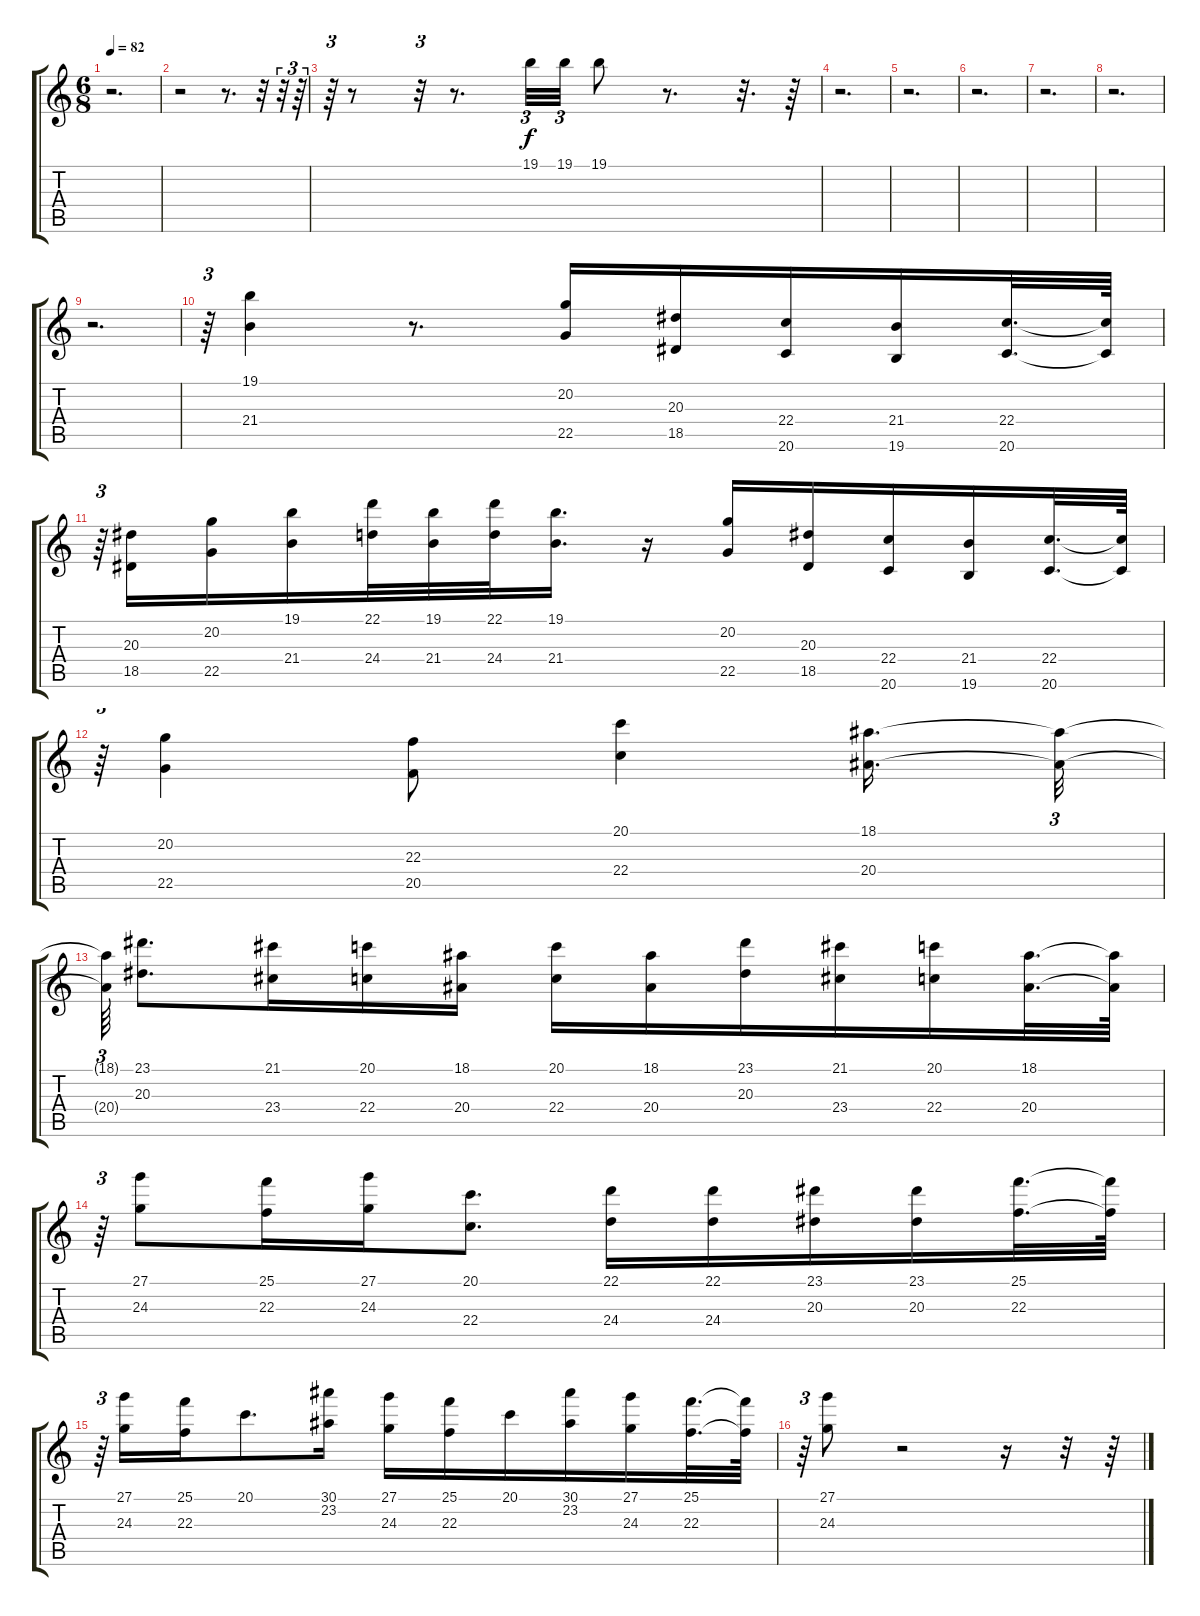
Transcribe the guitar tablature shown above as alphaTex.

\track "" {instrument tremolostrings}
\staff {score tabs}
\tuning (E4 B3 G3 D3 A2 E2) {hide}
\ts (6 8)
\tempo 82
\clef g2
\ks c
r.2{d dy f} |
r.2 r.8{d} r.32 r.32{tu (3 2)} r.64{tu (3 2)} |
r.64{tu (3 2)} r.8 r.32{tu (3 2)} r.8{d} 19.1.32{tu (3 2)} 19.1.32{tu (3 2)} 19.1.8 r.8{d} r.32{d} r.64 |
r.2{d} |
r.2{d} |
r.2{d} |
r.2{d} |
r.2{d} |
r.2{d} |
r.64{tu (3 2)} (19.1 21.4).4{volume 14} r.8{d} (20.2 22.5).16 (20.3 18.5).16 (22.4 20.6).16 (21.4 19.6).16 (22.4 20.6).32{d} (22.4{t} 20.6{t}).64 |
r.64{tu (3 2)} (20.3 18.5).16 (20.2 22.5).16 (19.1 21.4).16 (22.1 24.4).32 (19.1 21.4).32 (22.1 24.4).32 (19.1 21.4).16{d} r.16 (20.2 22.5).16 (20.3 18.5).16 (22.4 20.6).16 (21.4 19.6).16 (22.4 20.6).32{d} (22.4{t} 20.6{t}).64 |
r.64{tu (3 2)} (20.2 22.5).4 (22.3 20.5).8 (20.1 22.4).4 (18.1 20.4).16{d} (18.1{t} 20.4{t}).32{tu (3 2)} |
(18.1{t} 20.4{t}).64{tu (3 2)} (23.1 20.3).8{d} (21.1 23.4).16 (20.1 22.4).16 (18.1 20.4).16 (20.1 22.4).16 (18.1 20.4).16 (23.1 20.3).16 (21.1 23.4).16 (20.1 22.4).16 (18.1 20.4).32{d} (18.1{t} 20.4{t}).64 |
r.64{tu (3 2)} (27.1 24.3).8 (25.1 22.3).16 (27.1 24.3).16 (20.1 22.4).8{d} (22.1 24.4).16 (22.1 24.4).16 (23.1 20.3).16 (23.1 20.3).16 (25.1 22.3).32{d} (25.1{t} 22.3{t}).64 |
r.64{tu (3 2)} (27.1 24.3).16 (25.1 22.3).16 20.1.8{d} (30.1 23.2).16 (27.1 24.3).16 (25.1 22.3).16 20.1.16 (30.1 23.2).16 (27.1 24.3).16 (25.1 22.3).32{d} (25.1{t} 22.3{t}).64 |
r.64{tu (3 2)} (27.1 24.3).8 r.2 r.16 r.32 r.64
